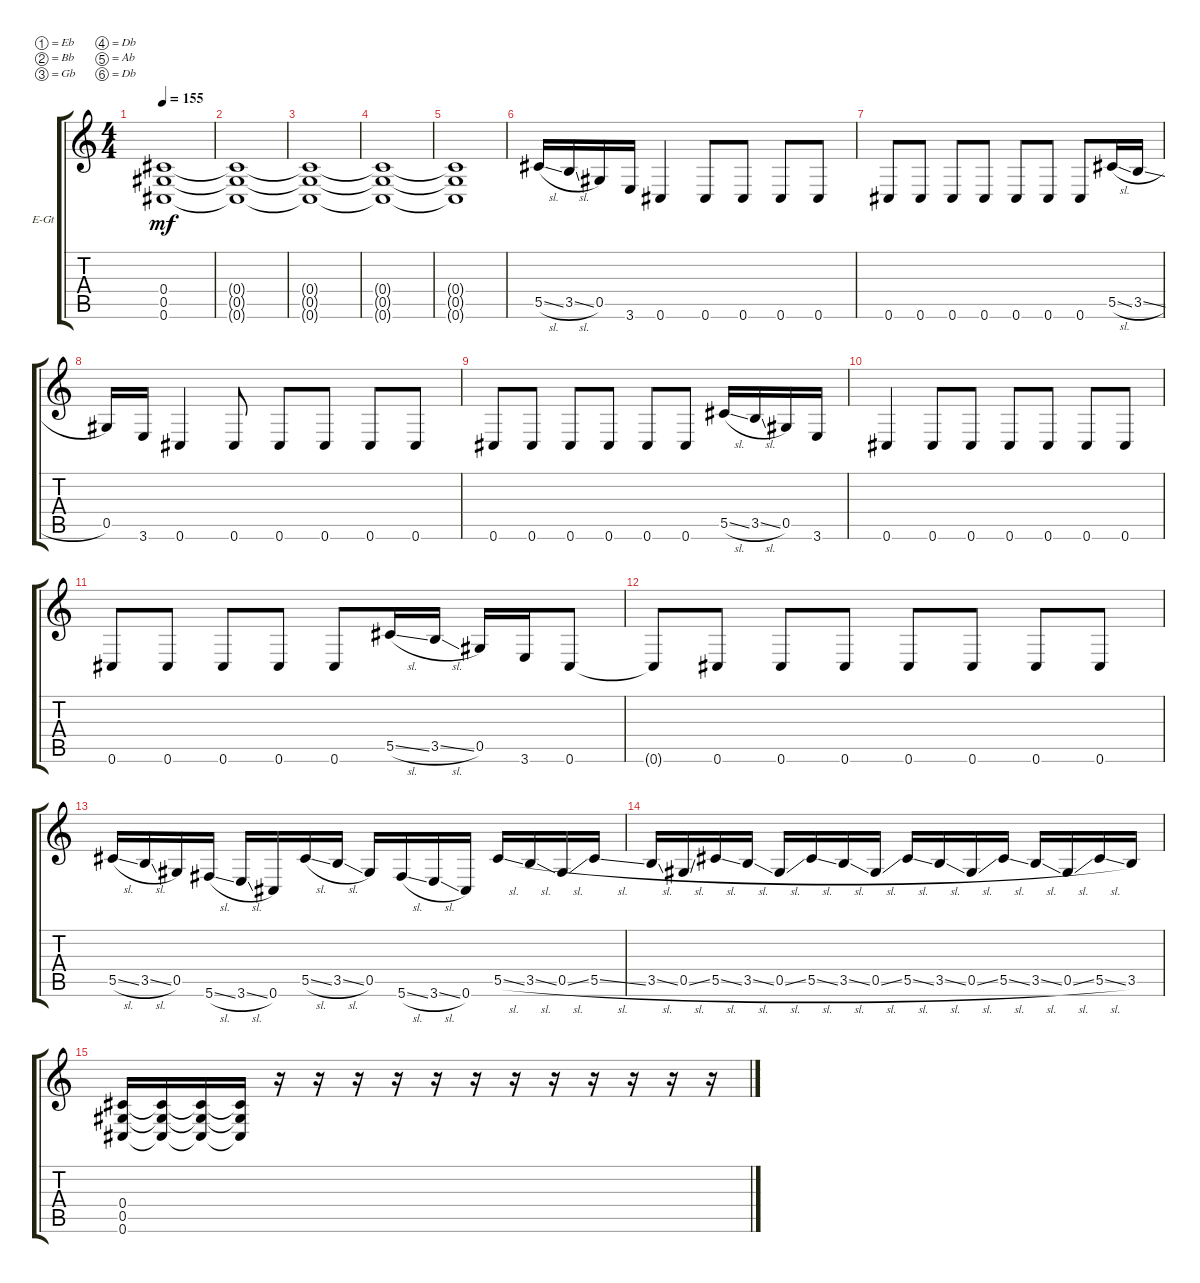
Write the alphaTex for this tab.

\defaultSystemsLayout 4
\bracketExtendMode groupsimilarinstruments
\firstSystemTrackNameOrientation horizontal
\otherSystemsTrackNameOrientation horizontal
\track ("Electric Guitar" "E-Gt") {instrument distortionguitar}
\staff {score tabs}
\tuning (Eb4 Bb3 Gb3 Db3 Ab2 Db2)
\ts (4 4)
\tempo 155
\clef g2
\ks c
(0.5{t} 0.6{t} 0.4{t}).1{dy mf} |
(0.5{t} 0.6{t} 0.4{t}).1 |
(0.5{t} 0.6{t} 0.4{t}).1 |
(0.5{t} 0.6{t} 0.4{t}).1 |
(0.5{t} 0.6{t} 0.4{t}).1 |
5.5{sl}.16 3.5{sl}.16 0.5.16 3.6.16 0.6.4 0.6.8 0.6.8 0.6.8 0.6.8 |
0.6.8 0.6.8 0.6.8 0.6.8 0.6.8 0.6.8 0.6.8 5.5{sl}.16 3.5{sl}.16 |
0.5.16 3.6.16 0.6.4 0.6.8 0.6.8 0.6.8 0.6.8 0.6.8 |
0.6.8 0.6.8 0.6.8 0.6.8 0.6.8 0.6.8 5.5{sl}.16 3.5{sl}.16 0.5.16 3.6.16 |
0.6.4 0.6.8 0.6.8 0.6.8 0.6.8 0.6.8 0.6.8 |
0.6.8 0.6.8 0.6.8 0.6.8 0.6.8 5.5{sl}.16 3.5{sl}.16 0.5.16 3.6.16 0.6.8 |
0.6{t}.8 0.6.8 0.6.8 0.6.8 0.6.8 0.6.8 0.6.8 0.6.8 |
5.5{sl}.16 3.5{sl}.16 0.5.16 5.6{sl}.16 3.6{sl}.16 0.6.16 5.5{sl}.16 3.5{sl}.16 0.5.16 5.6{sl}.16 3.6{sl}.16 0.6.16 5.5{sl}.16 3.5{sl}.16 0.5{sl}.16 5.5{sl}.16 |
3.5{sl}.16 0.5{sl}.16 5.5{sl}.16 3.5{sl}.16 0.5{sl}.16 5.5{sl}.16 3.5{sl}.16 0.5{sl}.16 5.5{sl}.16 3.5{sl}.16 0.5{sl}.16 5.5{sl}.16 3.5{sl}.16 0.5{sl}.16 5.5{sl}.16 3.5.16 |
(0.5 0.6 0.4).16 (0.5{t} 0.6{t} 0.4{t}).16 (0.5{t} 0.6{t} 0.4{t}).16 (0.5{t} 0.6{t} 0.4{t}).16 r.16 r.16 r.16 r.16 r.16 r.16 r.16 r.16 r.16 r.16 r.16 r.16
